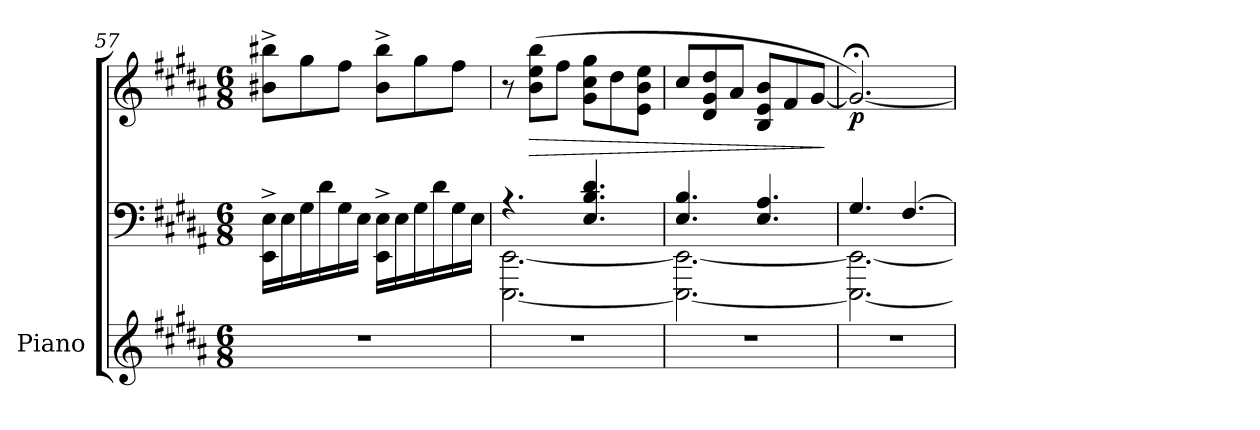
**kern	**kern	**kern	**dynam
*part1	*part1	*part1	*part1
*staff3	*staff2	*staff1	*staff1/2/3
*I"Piano	*	*	*
*I'Pno.	*	*	*
*clefG2	*clefF4	*clefG2	*
*k[f#c#g#d#a#]	*k[f#c#g#d#a#]	*k[f#c#g#d#a#]	*
*M6/8	*M6/8	*M6/8	*
=57	=57	=57	=57
2.r	16EE\^ 16E\^LL	8b#X\^ 8bb#X\^L	.
.	16E\	.	.
.	16G#\	8gg#\	.
.	16d#\	.	.
.	16G#\	8ff#\J	.
.	16E\JJ	.	.
.	16EE\^ 16E\^LL	8b#\^ 8bb#\^L	.
.	16E\	.	.
.	16G#\	8gg#\	.
.	16d#\	.	.
.	16G#\	8ff#\J	.
.	16E\JJ	.	.
=58	=58	=58	=58
*	*^	*	*
2.r	4.r	[2.EEE\ [2.EE\	8r	.
!	!	!	!	!LO:HP:b
.	.	.	(>8b\ 8ee\ 8bb\L	>
.	.	.	8ff#\J	.
.	4.E/ 4.B/ 4.d#/	.	8g#\ 8cc#\ 8gg#\L	.
.	.	.	8dd#\	.
.	.	.	8e\ 8b\ 8ee\J	.
=59	=59	=59	=59	=59
2.r	4.E/ 4.B/	2.EEE\_ 2.EE\_	8cc#/L	.
.	.	.	8d#/ 8g#/ 8dd#/	.
.	.	.	8a#/J	.
.	4.E/ 4.A#/	.	8B/ 8e/ 8b/L	.
.	.	.	8f#/	.
.	.	.	[8g#/J	.
*	*v	*v	*	*
.	.	.	]
=60	=60	=60	=60
*	*^	*	*
!	!	!	!	!LO:DY:b
2.r	4.G#/	2.EEE\_ 2.EE\_	2.g#;</_)	p
.	[4.F#/	.	.	.
*	*v	*v	*	*
=	=	=	=
*-	*-	*-	*-
